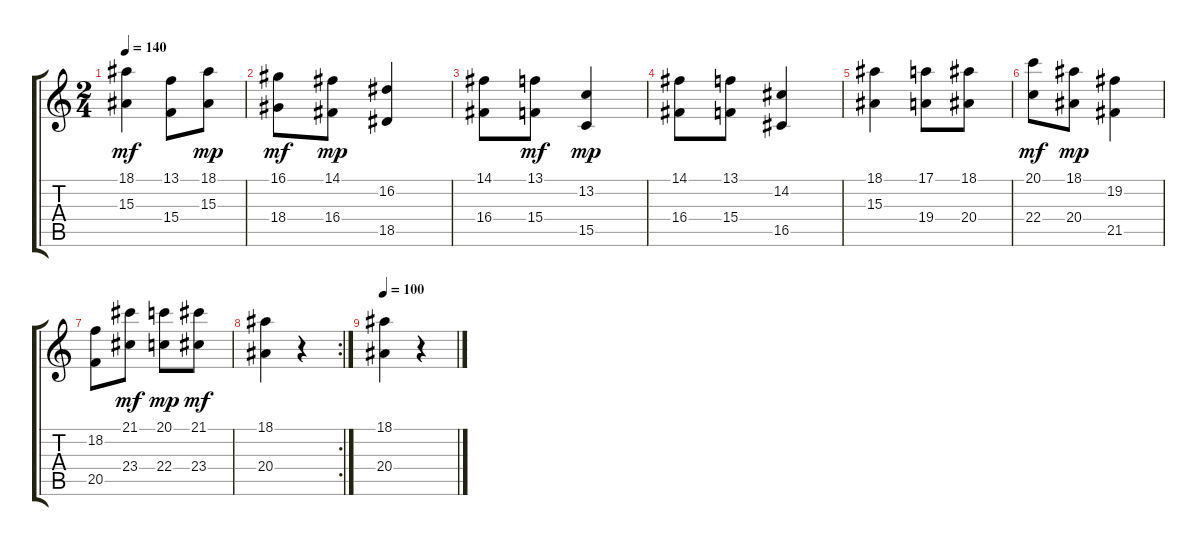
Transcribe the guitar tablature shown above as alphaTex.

\track "" {instrument stringensemble2}
\staff {score tabs}
\tuning (E4 B3 G3 D3 A2 E2) {hide}
\ts (2 4)
\tempo 140
\clef g2
\ks c
(18.1 15.3).4{dy mf} (13.1 15.4).8 (18.1 15.3).8{dy mp} |
(16.1 18.4).8{dy mf} (14.1 16.4).8{dy mp} (16.2 18.5).4 |
(14.1 16.4).8 (13.1 15.4).8{dy mf} (13.2 15.5).4{dy mp} |
(14.1 16.4).8 (13.1 15.4).8 (14.2 16.5).4 |
(18.1 15.3).4 (17.1 19.4).8 (18.1 20.4).8 |
(20.1 22.4).8{dy mf} (18.1 20.4).8{dy mp} (19.2 21.5).4 |
(18.2 20.5).8 (21.1 23.4).8{dy mf} (20.1 22.4).8{dy mp} (21.1 23.4).8{dy mf} |
\rc 2
(18.1 20.4).4 r.4 |
\tempo 100
(18.1 20.4).4 r.4
